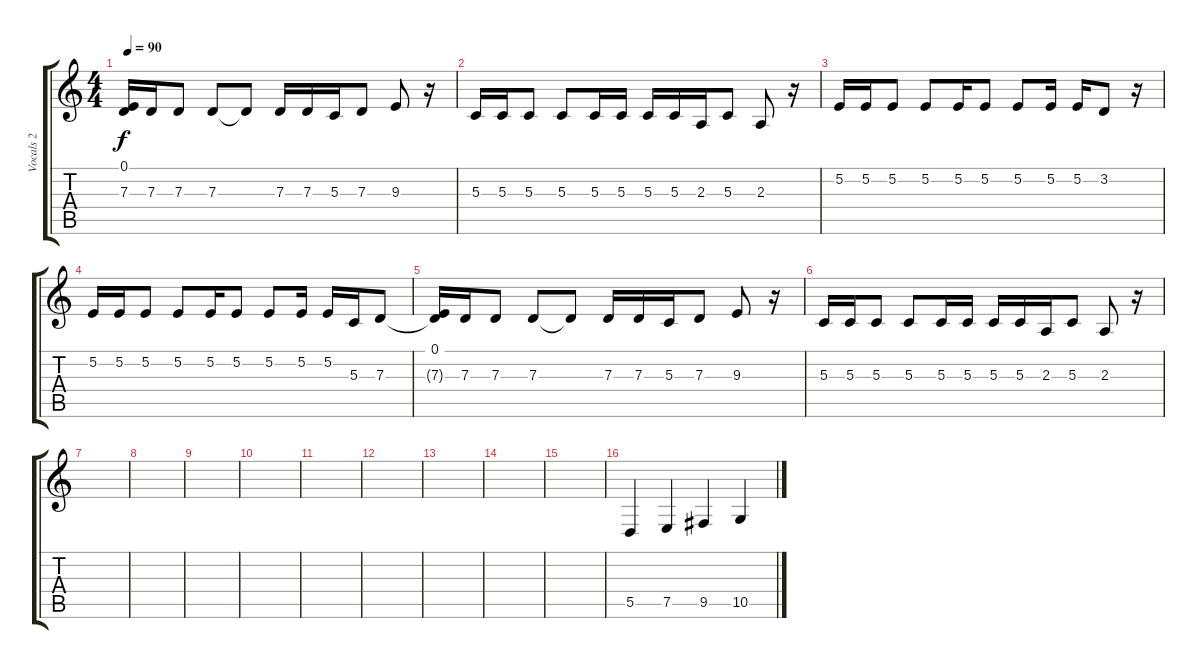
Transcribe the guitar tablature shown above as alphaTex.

\track ("Vocals 2" "Vocals 2") {instrument flute}
\staff {score tabs}
\tuning (E4 B3 G3 D3 A2 E2) {hide}
\ts (4 4)
\tempo 90
\clef g2
\ks c
(0.1 7.3{t}).16{dy f} 7.3.16 7.3.8 7.3.8 7.3{t}.8 7.3.16 7.3.16 5.3.16 7.3.8 9.3.8 r.16 |
5.3.16 5.3.16 5.3.8 5.3.8 5.3.16 5.3.16 5.3.16 5.3.16 2.3.16 5.3.8 2.3.8 r.16 |
5.2.16 5.2.16 5.2.8 5.2.8 5.2.16 5.2.8 5.2.8 5.2.16 5.2.16 3.2.8 r.16 |
5.2.16 5.2.16 5.2.8 5.2.8 5.2.16 5.2.8 5.2.8 5.2.16 5.2.16 5.3.16 7.3.8 |
(0.1 7.3{t}).16 7.3.16 7.3.8 7.3.8 7.3{t}.8 7.3.16 7.3.16 5.3.16 7.3.8 9.3.8 r.16 |
5.3.16 5.3.16 5.3.8 5.3.8 5.3.16 5.3.16 5.3.16 5.3.16 2.3.16 5.3.8 2.3.8 r.16 |
|
|
|
|
|
|
|
|
|
5.5.4 7.5.4 9.5.4 10.5.4
